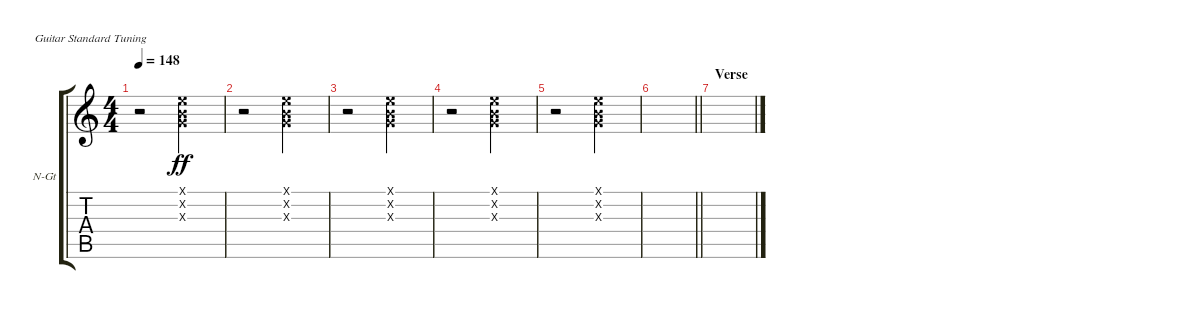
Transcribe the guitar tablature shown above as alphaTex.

\defaultSystemsLayout 4
\bracketExtendMode groupsimilarinstruments
\firstSystemTrackNameOrientation horizontal
\otherSystemsTrackNameOrientation horizontal
\track ("Nylon Guitar" "N-Gt") {instrument acousticguitarnylon}
\staff {score tabs}
\tuning (E4 B3 G3 D3 A2 E2)
\ts (4 4)
\tempo 148
\clef g2
\scale
0.333333
\ks c
r.2{dy ff} (0.1{x} 0.2{x} 0.3{x}).2 |
\scale
0.333333 r.2 (0.1{x} 0.2{x} 0.3{x}).2 |
\scale
0.333333 r.2 (0.1{x} 0.2{x} 0.3{x}).2 |
\scale
0.333333 r.2 (0.1{x} 0.2{x} 0.3{x}).2 |
\scale
0.333333 r.2 (0.1{x} 0.2{x} 0.3{x}).2 |
\scale
0.333333
\barLineRight lightlight
|
\section ("" "Verse")
\scale
0.333333 |
\scale
0.333333 |
\scale
0.333333 |
\scale
0.333333 |
\scale
0.333333 |
\scale
0.333333 |
\scale
0.333333 |
\scale
0.333333 |
\scale
0.333333 |
\scale
0.333333
